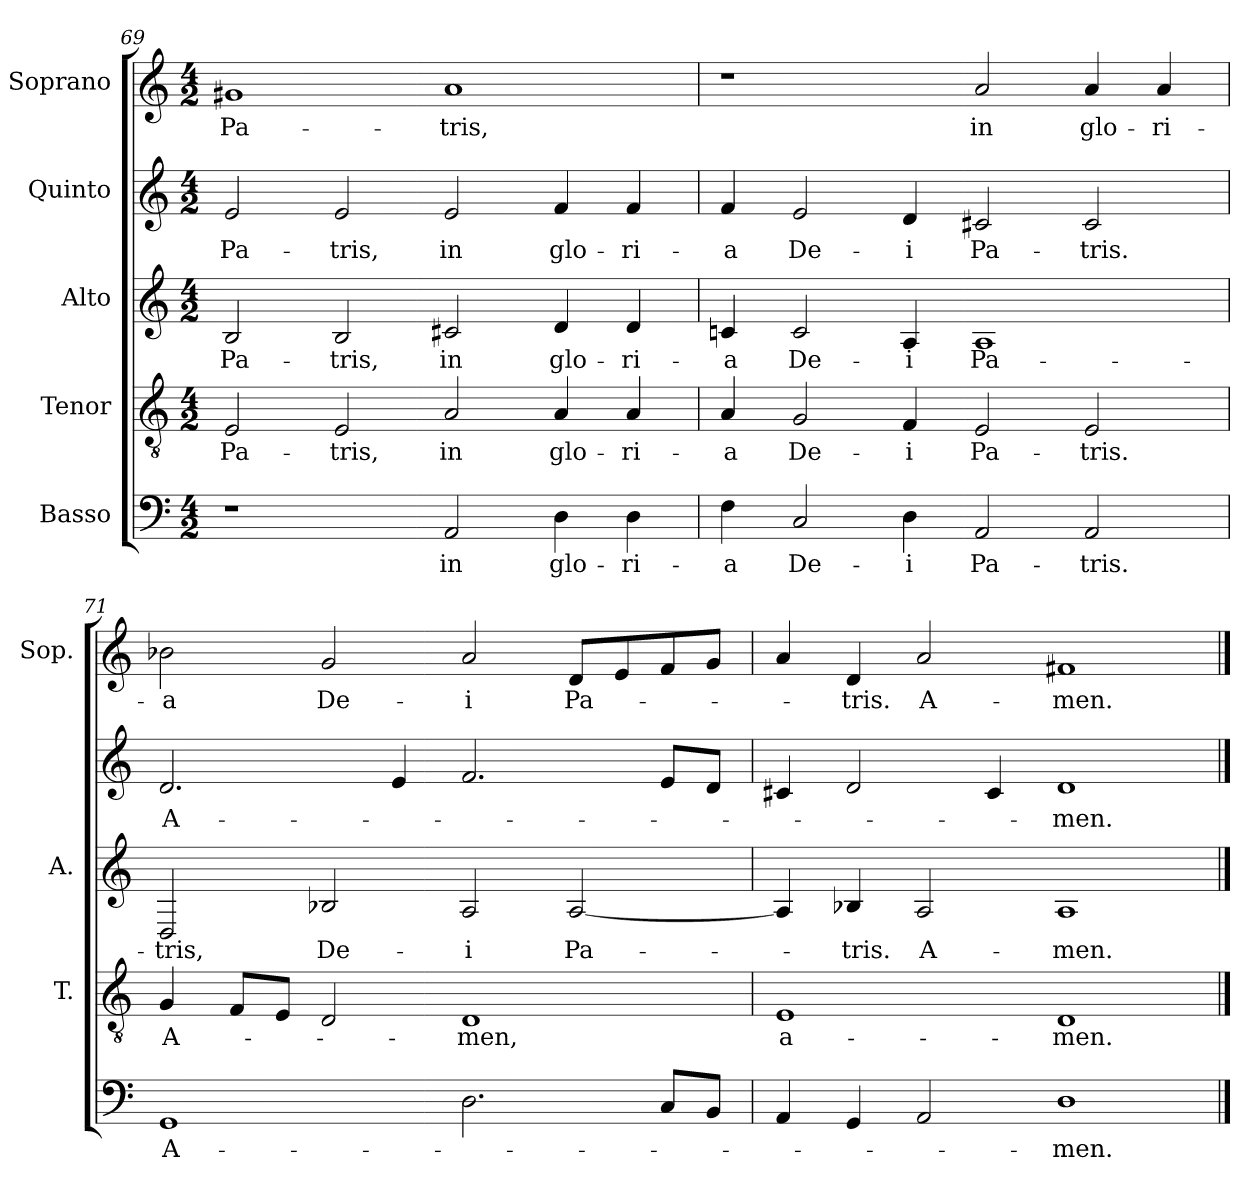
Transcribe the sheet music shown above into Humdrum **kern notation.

**kern	**text	**kern	**text	**kern	**text	**kern	**text	**kern	**text
*part5	*part5	*part4	*part4	*part3	*part3	*part2	*part2	*part1	*part1
*staff5	*staff5	*staff4	*staff4	*staff3	*staff3	*staff2	*staff2	*staff1	*staff1
*I"Basso	*	*I"Tenor	*	*I"Alto	*	*I"Quinto	*	*I"Soprano	*
*	*	*I'T.	*	*I'A.	*	*	*	*I'Sop.	*
!!LO:LB:g=z
*clefF4	*	*clefGv2	*	*clefG2	*	*clefG2	*	*clefG2	*
*	*	*ITrd7c12	*	*	*	*	*	*	*
*k[]	*	*k[]	*	*k[]	*	*k[]	*	*k[]	*
*C:	*	*C:	*	*C:	*	*C:	*	*C:	*
*M4/2	*	*M4/2	*	*M4/2	*	*M4/2	*	*M4/2	*
=69	=69	=69	=69	=69	=69	=69	=69	=69	=69
!	!	!	!LO:LY:b:color=#000000	!	!	!	!	!	!
!	!	!	!	!	!LO:LY:b:color=#000000	!	!	!	!
!	!	!	!	!	!	!	!LO:LY:b:color=#000000	!	!
!	!	!	!	!	!	!	!	!	!LO:LY:b:color=#000000
1r	.	2EEi/	Pa-	2Bi/	Pa-	2ei/	Pa-	1g#Xi	Pa-
!	!	!	!LO:LY:b:color=#000000	!	!	!	!	!	!
!	!	!	!	!	!LO:LY:b:color=#000000	!	!	!	!
!	!	!	!	!	!	!	!LO:LY:b:color=#000000	!	!
.	.	2EEi/	-tris,	2Bi/	-tris,	2ei/	-tris,	.	.
!	!LO:LY:b:color=#000000	!	!	!	!	!	!	!	!
!	!	!	!LO:LY:b:color=#000000	!	!	!	!	!	!
!	!	!	!	!	!LO:LY:b:color=#000000	!	!	!	!
!	!	!	!	!	!	!	!LO:LY:b:color=#000000	!	!
!	!	!	!	!	!	!	!	!	!LO:LY:b:color=#000000
2AAi/	in	2AAi/	in	2c#Xi/	in	2ei/	in	1ai	-tris,
!	!LO:LY:b:color=#000000	!	!	!	!	!	!	!	!
!	!	!	!LO:LY:b:color=#000000	!	!	!	!	!	!
!	!	!	!	!	!LO:LY:b:color=#000000	!	!	!	!
!	!	!	!	!	!	!	!LO:LY:b:color=#000000	!	!
4Di\	glo-	4AAi/	glo-	4di/	glo-	4fi/	glo-	.	.
!	!LO:LY:b:color=#000000	!	!	!	!	!	!	!	!
!	!	!	!LO:LY:b:color=#000000	!	!	!	!	!	!
!	!	!	!	!	!LO:LY:b:color=#000000	!	!	!	!
!	!	!	!	!	!	!	!LO:LY:b:color=#000000	!	!
4Di\	-ri-	4AAi/	-ri-	4di/	-ri-	4fi/	-ri-	.	.
=70	=70	=70	=70	=70	=70	=70	=70	=70	=70
!	!LO:LY:b:color=#000000	!	!	!	!	!	!	!	!
!	!	!	!LO:LY:b:color=#000000	!	!	!	!	!	!
!	!	!	!	!	!LO:LY:b:color=#000000	!	!	!	!
!	!	!	!	!	!	!	!LO:LY:b:color=#000000	!	!
4Fi\	-a	4AAi/	-a	4cni/	-a	4fi/	-a	1r	.
!	!LO:LY:b:color=#000000	!	!	!	!	!	!	!	!
!	!	!	!LO:LY:b:color=#000000	!	!	!	!	!	!
!	!	!	!	!	!LO:LY:b:color=#000000	!	!	!	!
!	!	!	!	!	!	!	!LO:LY:b:color=#000000	!	!
2Ci/	De-	2GGi/	De-	2ci/	De-	2ei/	De-	.	.
!	!LO:LY:b:color=#000000	!	!	!	!	!	!	!	!
!	!	!	!LO:LY:b:color=#000000	!	!	!	!	!	!
!	!	!	!	!	!LO:LY:b:color=#000000	!	!	!	!
!	!	!	!	!	!	!	!LO:LY:b:color=#000000	!	!
4Di\	-i	4FFi/	-i	4Ai/	-i	4di/	-i	.	.
!	!LO:LY:b:color=#000000	!	!	!	!	!	!	!	!
!	!	!	!LO:LY:b:color=#000000	!	!	!	!	!	!
!	!	!	!	!	!LO:LY:b:color=#000000	!	!	!	!
!	!	!	!	!	!	!	!LO:LY:b:color=#000000	!	!
!	!	!	!	!	!	!	!	!	!LO:LY:b:color=#000000
2AAi/	Pa-	2EEi/	Pa-	1Ai	Pa-	2c#Xi/	Pa-	2ai/	in
!	!LO:LY:b:color=#000000	!	!	!	!	!	!	!	!
!	!	!	!LO:LY:b:color=#000000	!	!	!	!	!	!
!	!	!	!	!	!	!	!LO:LY:b:color=#000000	!	!
!	!	!	!	!	!	!	!	!	!LO:LY:b:color=#000000
2AAi/	-tris.	2EEi/	-tris.	.	.	2c#i/	-tris.	4ai/	glo-
!	!	!	!	!	!	!	!	!	!LO:LY:b:color=#000000
.	.	.	.	.	.	.	.	4ai/	-ri-
=71	=71	=71	=71	=71	=71	=71	=71	=71	=71
!	!LO:LY:b:color=#000000	!	!	!	!	!	!	!	!
!	!	!	!LO:LY:b:color=#000000	!	!	!	!	!	!
!	!	!	!	!	!LO:LY:b:color=#000000	!	!	!	!
!	!	!	!	!	!	!	!LO:LY:b:color=#000000	!	!
!	!	!	!	!	!	!	!	!	!LO:LY:b:color=#000000
1GGi	A-	4GGi/	A-	2Di/	-tris,	2.di/	A-	2b-Xi\	-a
.	.	8FFi/L	.	.	.	.	.	.	.
.	.	8EEi/J	.	.	.	.	.	.	.
!	!	!	!	!	!LO:LY:b:color=#000000	!	!	!	!
!	!	!	!	!	!	!	!	!	!LO:LY:b:color=#000000
.	.	2DDi/	.	2B-Xi/	De-	.	.	2gi/	De-
.	.	.	.	.	.	4ei/	.	.	.
!	!	!	!LO:LY:b:color=#000000	!	!	!	!	!	!
!	!	!	!	!	!LO:LY:b:color=#000000	!	!	!	!
!	!	!	!	!	!	!	!	!	!LO:LY:b:color=#000000
2.Di\	.	1DDi	-men,	2Ai/	-i	2.fi/	.	2ai/	-i
!	!	!	!	!	!LO:LY:b:color=#000000	!	!	!	!
!	!	!	!	!	!	!	!	!	!LO:LY:b:color=#000000
.	.	.	.	[2Ai/	Pa-	.	.	8di/L	Pa-
.	.	.	.	.	.	.	.	8ei/	.
8Ci/L	.	.	.	.	.	8ei/L	.	8fi/	.
8BBi/J	.	.	.	.	.	8di/J	.	8gi/J	.
=72	=72	=72	=72	=72	=72	=72	=72	=72	=72
!	!	!	!LO:LY:b:color=#000000	!	!	!	!	!	!
4AAi/	.	1EEi	a-	4Ai/]	.	4c#Xi/	.	4ai/	.
!	!	!	!	!	!LO:LY:b:color=#000000	!	!	!	!
!	!	!	!	!	!	!	!	!	!LO:LY:b:color=#000000
4GGi/	.	.	.	4B-Xi/	-tris.	2di/	.	4di/	-tris.
!	!	!	!	!	!LO:LY:b:color=#000000	!	!	!	!
!	!	!	!	!	!	!	!	!	!LO:LY:b:color=#000000
2AAi/	.	.	.	2Ai/	A-	.	.	2ai/	A-
.	.	.	.	.	.	4c#i/	.	.	.
!	!LO:LY:b:color=#000000	!	!	!	!	!	!	!	!
!	!	!	!LO:LY:b:color=#000000	!	!	!	!	!	!
!	!	!	!	!	!LO:LY:b:color=#000000	!	!	!	!
!	!	!	!	!	!	!	!LO:LY:b:color=#000000	!	!
!	!	!	!	!	!	!	!	!	!LO:LY:b:color=#000000
1Di	-men.	1DDi	-men.	1Ai	-men.	1di	-men.	1f#Xi	-men.
==	==	==	==	==	==	==	==	==	==
*-	*-	*-	*-	*-	*-	*-	*-	*-	*-
